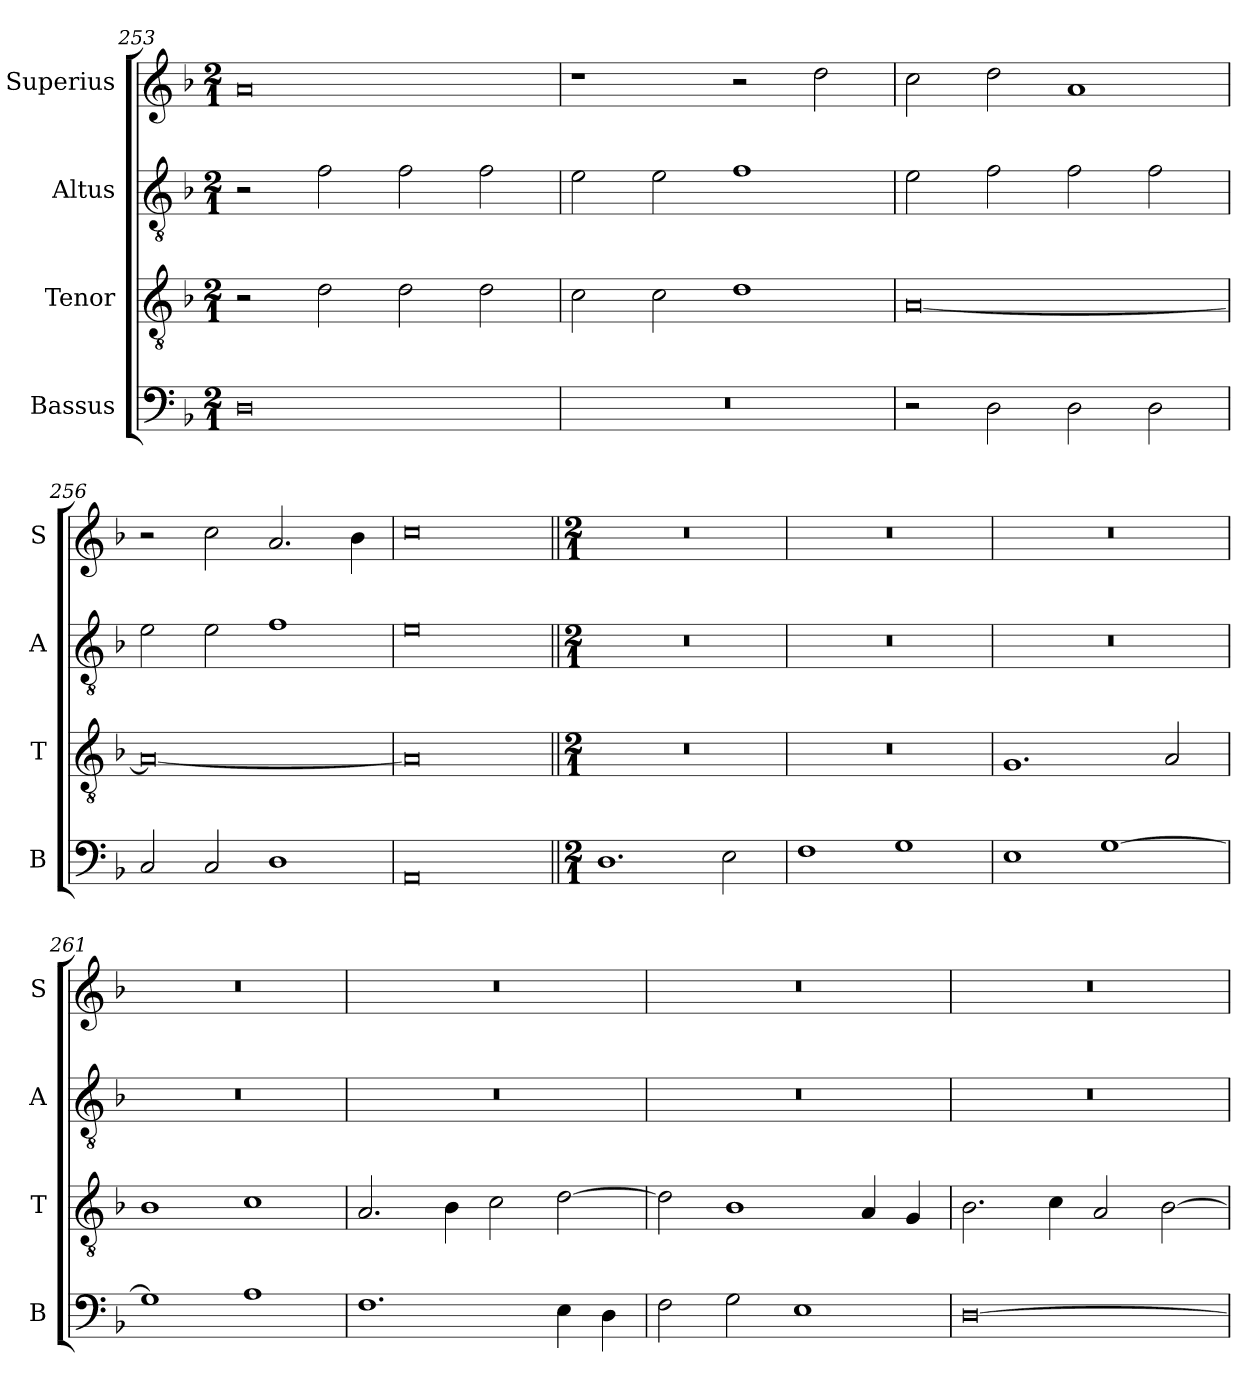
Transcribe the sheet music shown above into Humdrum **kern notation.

**kern	**kern	**kern	**kern
*part4	*part3	*part2	*part1
*staff4	*staff3	*staff2	*staff1
*I"Bassus	*I"Tenor	*I"Altus	*I"Superius
*I'B	*I'T	*I'A	*I'S
*clefF4	*clefGv2	*clefGv2	*clefG2
*k[b-]	*k[b-]	*k[b-]	*k[b-]
*M2/1	*M2/1	*M2/1	*M2/1
=253	=253	=253	=253
0D	2r	2r	0a
.	2d\	2f\	.
.	2d\	2f\	.
.	2d\	2f\	.
=254	=254	=254	=254
0r	2c\	2e\	1r
.	2c\	2e\	.
.	1d	1f	2r
.	.	.	2dd\
=255	=255	=255	=255
2r	[0A	2e\	2cc\
2D\	.	2f\	2dd\
2D\	.	2f\	1a
2D\	.	2f\	.
=256	=256	=256	=256
2C/	0A_	2e\	2r
2C/	.	2e\	2cc\
1D	.	1f	2.a/
.	.	.	4b-\
=257	=257	=257	=257
0AA	0A]	0e	0cc
!!LO:LB:g=z
=258||	=258||	=258||	=258||
*M2/1	*M2/1	*M2/1	*M2/1
1.D	0r	0r	0r
2E\	.	.	.
=259	=259	=259	=259
1F	0r	0r	0r
1G	.	.	.
=260	=260	=260	=260
1E	1.G	0r	0r
[1G	.	.	.
.	2A/	.	.
=261	=261	=261	=261
1G]	1B-	0r	0r
1A	1c	.	.
=262	=262	=262	=262
1.F	2.A/	0r	0r
.	4B-\	.	.
.	2c\	.	.
4E\	[2d\	.	.
4D\	.	.	.
=263	=263	=263	=263
2F\	2d\]	0r	0r
2G\	1B-	.	.
1E	.	.	.
.	4A/	.	.
.	4G/	.	.
=264	=264	=264	=264
[0D	2.B-\	0r	0r
.	4c\	.	.
.	2A/	.	.
.	[2B-\	.	.
=	=	=	=
*-	*-	*-	*-
